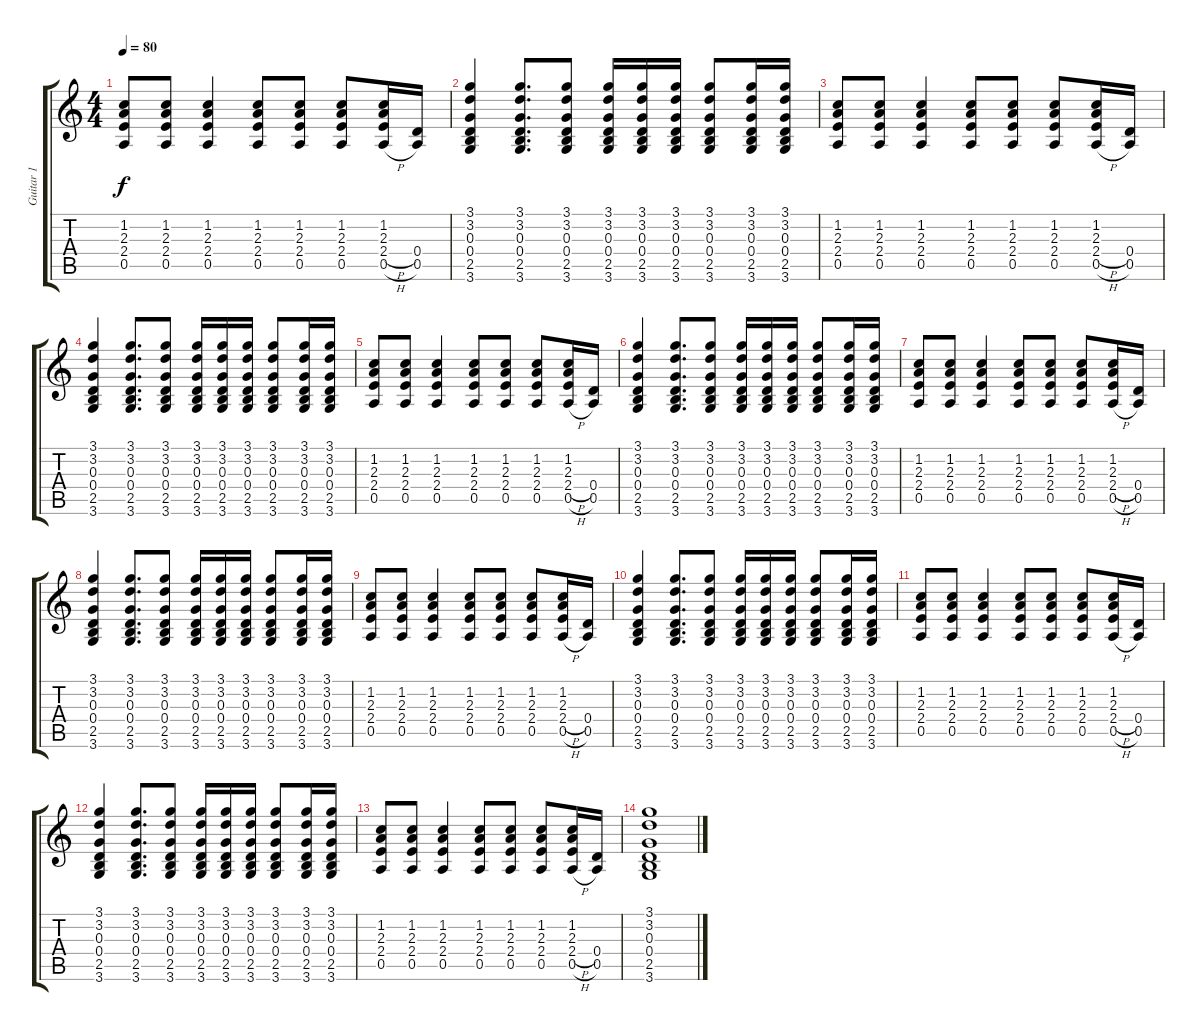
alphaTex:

\track ("Guitar 1" "Guitar 1") {instrument acousticguitarnylon}
\staff {score tabs}
\tuning (E4 B3 G3 D3 A2 E2) {hide}
\ts (4 4)
\tempo 80
\clef g2
\ks c
(1.2 2.3 2.4 0.5).8{dy f} (1.2 2.3 2.4 0.5).8 (1.2 2.3 2.4 0.5).4 (1.2 2.3 2.4 0.5).8 (1.2 2.3 2.4 0.5).8 (1.2 2.3 2.4 0.5).8 (1.2 2.3 2.4{h} 0.5{h}).16 (0.4 0.5).16 |
(3.1 3.2 0.3 0.4 2.5 3.6).4 (3.1 3.2 0.3 0.4 2.5 3.6).8{d} (3.1 3.2 0.3 0.4 2.5 3.6).8 (3.1 3.2 0.3 0.4 2.5 3.6).16 (3.1 3.2 0.3 0.4 2.5 3.6).16 (3.1 3.2 0.3 0.4 2.5 3.6).16 (3.1 3.2 0.3 0.4 2.5 3.6).8 (3.1 3.2 0.3 0.4 2.5 3.6).16 (3.1 3.2 0.3 0.4 2.5 3.6).16 |
(1.2 2.3 2.4 0.5).8 (1.2 2.3 2.4 0.5).8 (1.2 2.3 2.4 0.5).4 (1.2 2.3 2.4 0.5).8 (1.2 2.3 2.4 0.5).8 (1.2 2.3 2.4 0.5).8 (1.2 2.3 2.4{h} 0.5{h}).16 (0.4 0.5).16 |
(3.1 3.2 0.3 0.4 2.5 3.6).4 (3.1 3.2 0.3 0.4 2.5 3.6).8{d} (3.1 3.2 0.3 0.4 2.5 3.6).8 (3.1 3.2 0.3 0.4 2.5 3.6).16 (3.1 3.2 0.3 0.4 2.5 3.6).16 (3.1 3.2 0.3 0.4 2.5 3.6).16 (3.1 3.2 0.3 0.4 2.5 3.6).8 (3.1 3.2 0.3 0.4 2.5 3.6).16 (3.1 3.2 0.3 0.4 2.5 3.6).16 |
(1.2 2.3 2.4 0.5).8 (1.2 2.3 2.4 0.5).8 (1.2 2.3 2.4 0.5).4 (1.2 2.3 2.4 0.5).8 (1.2 2.3 2.4 0.5).8 (1.2 2.3 2.4 0.5).8 (1.2 2.3 2.4{h} 0.5{h}).16 (0.4 0.5).16 |
(3.1 3.2 0.3 0.4 2.5 3.6).4 (3.1 3.2 0.3 0.4 2.5 3.6).8{d} (3.1 3.2 0.3 0.4 2.5 3.6).8 (3.1 3.2 0.3 0.4 2.5 3.6).16 (3.1 3.2 0.3 0.4 2.5 3.6).16 (3.1 3.2 0.3 0.4 2.5 3.6).16 (3.1 3.2 0.3 0.4 2.5 3.6).8 (3.1 3.2 0.3 0.4 2.5 3.6).16 (3.1 3.2 0.3 0.4 2.5 3.6).16 |
(1.2 2.3 2.4 0.5).8 (1.2 2.3 2.4 0.5).8 (1.2 2.3 2.4 0.5).4 (1.2 2.3 2.4 0.5).8 (1.2 2.3 2.4 0.5).8 (1.2 2.3 2.4 0.5).8 (1.2 2.3 2.4{h} 0.5{h}).16 (0.4 0.5).16 |
(3.1 3.2 0.3 0.4 2.5 3.6).4 (3.1 3.2 0.3 0.4 2.5 3.6).8{d} (3.1 3.2 0.3 0.4 2.5 3.6).8 (3.1 3.2 0.3 0.4 2.5 3.6).16 (3.1 3.2 0.3 0.4 2.5 3.6).16 (3.1 3.2 0.3 0.4 2.5 3.6).16 (3.1 3.2 0.3 0.4 2.5 3.6).8 (3.1 3.2 0.3 0.4 2.5 3.6).16 (3.1 3.2 0.3 0.4 2.5 3.6).16 |
(1.2 2.3 2.4 0.5).8 (1.2 2.3 2.4 0.5).8 (1.2 2.3 2.4 0.5).4 (1.2 2.3 2.4 0.5).8 (1.2 2.3 2.4 0.5).8 (1.2 2.3 2.4 0.5).8 (1.2 2.3 2.4{h} 0.5{h}).16 (0.4 0.5).16 |
(3.1 3.2 0.3 0.4 2.5 3.6).4 (3.1 3.2 0.3 0.4 2.5 3.6).8{d} (3.1 3.2 0.3 0.4 2.5 3.6).8 (3.1 3.2 0.3 0.4 2.5 3.6).16 (3.1 3.2 0.3 0.4 2.5 3.6).16 (3.1 3.2 0.3 0.4 2.5 3.6).16 (3.1 3.2 0.3 0.4 2.5 3.6).8 (3.1 3.2 0.3 0.4 2.5 3.6).16 (3.1 3.2 0.3 0.4 2.5 3.6).16 |
(1.2 2.3 2.4 0.5).8 (1.2 2.3 2.4 0.5).8 (1.2 2.3 2.4 0.5).4 (1.2 2.3 2.4 0.5).8 (1.2 2.3 2.4 0.5).8 (1.2 2.3 2.4 0.5).8 (1.2 2.3 2.4{h} 0.5{h}).16 (0.4 0.5).16 |
(3.1 3.2 0.3 0.4 2.5 3.6).4 (3.1 3.2 0.3 0.4 2.5 3.6).8{d} (3.1 3.2 0.3 0.4 2.5 3.6).8 (3.1 3.2 0.3 0.4 2.5 3.6).16 (3.1 3.2 0.3 0.4 2.5 3.6).16 (3.1 3.2 0.3 0.4 2.5 3.6).16 (3.1 3.2 0.3 0.4 2.5 3.6).8 (3.1 3.2 0.3 0.4 2.5 3.6).16 (3.1 3.2 0.3 0.4 2.5 3.6).16 |
(1.2 2.3 2.4 0.5).8 (1.2 2.3 2.4 0.5).8 (1.2 2.3 2.4 0.5).4 (1.2 2.3 2.4 0.5).8 (1.2 2.3 2.4 0.5).8 (1.2 2.3 2.4 0.5).8 (1.2 2.3 2.4{h} 0.5{h}).16 (0.4 0.5).16 |
(3.1 3.2 0.3 0.4 2.5 3.6).1
